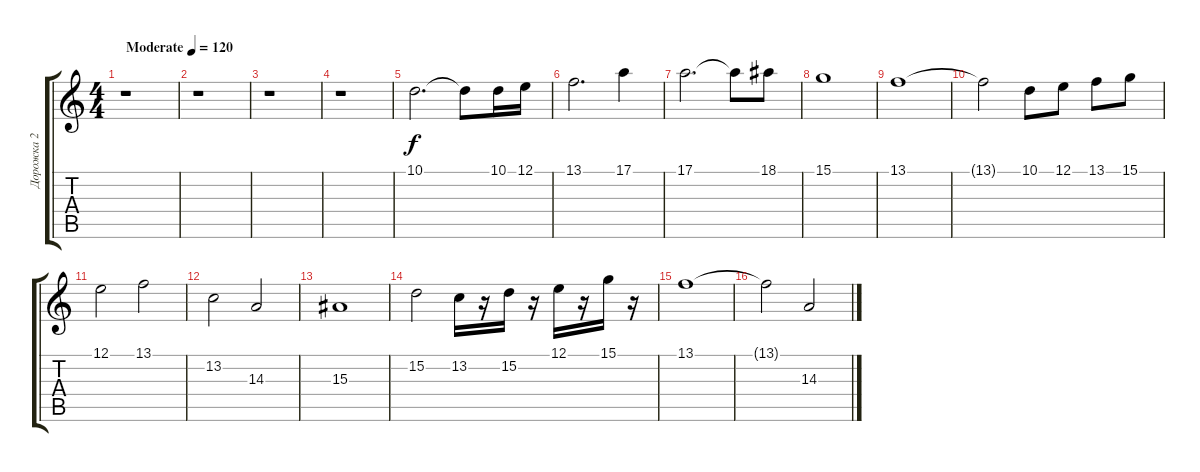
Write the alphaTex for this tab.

\track ("Дорожка 2" "Дорожка 2") {instrument stringensemble1}
\staff {score tabs}
\tuning (E4 B3 G3 D3 A2 E2) {hide}
\ts (4 4)
\tempo (120 "Moderate")
\clef g2
\ks c
r.1{dy f instrument stringensemble1} |
r.1 |
r.1 |
r.1 |
10.1.2{d} 10.1{t}.8 10.1.16 12.1.16 |
13.1.2{d} 17.1.4 |
17.1.2{d} 17.1{t}.8 18.1.8 |
15.1.1 |
13.1.1 |
13.1{t}.2 10.1.8 12.1.8 13.1.8 15.1.8 |
12.1.2 13.1.2 |
13.2.2 14.3.2 |
15.3.1 |
15.2.2 13.2.16 r.16 15.2.16 r.16 12.1.16 r.16 15.1.16 r.16 |
13.1.1 |
13.1{t}.2 14.3.2
